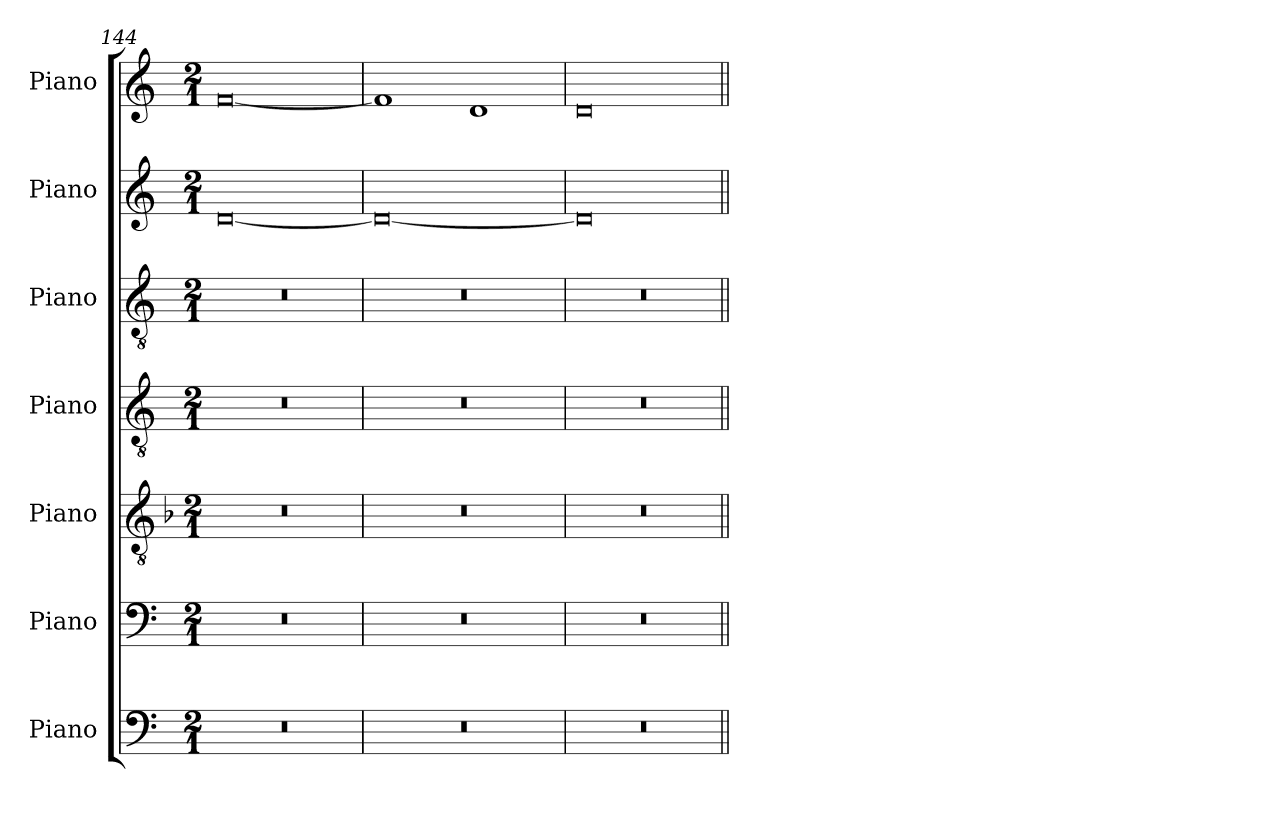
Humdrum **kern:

**kern	**kern	**kern	**kern	**kern	**kern	**kern
*part7	*part6	*part5	*part4	*part3	*part2	*part1
*staff7	*staff6	*staff5	*staff4	*staff3	*staff2	*staff1
*I"Piano	*I"Piano	*I"Piano	*I"Piano	*I"Piano	*I"Piano	*I"Piano
*I'Pno	*I'Pno	*I'Pno	*I'Pno	*I'Pno	*I'Pno	*I'Pno
!!LO:LB:g=z
*clefF4	*clefF4	*clefGv2	*clefGv2	*clefGv2	*clefG2	*clefG2
*k[]	*k[]	*k[b-]	*k[]	*k[]	*k[]	*k[]
*M2/1	*M2/1	*M2/1	*M2/1	*M2/1	*M2/1	*M2/1
=144	=144	=144	=144	=144	=144	=144
0r	0r	0r	0r	0r	[0d	[0f
=145	=145	=145	=145	=145	=145	=145
0r	0r	0r	0r	0r	0d_	1f]
.	.	.	.	.	.	1d
=146	=146	=146	=146	=146	=146	=146
0r	0r	0r	0r	0r	0d]	0d
=||	=||	=||	=||	=||	=||	=||
*-	*-	*-	*-	*-	*-	*-
